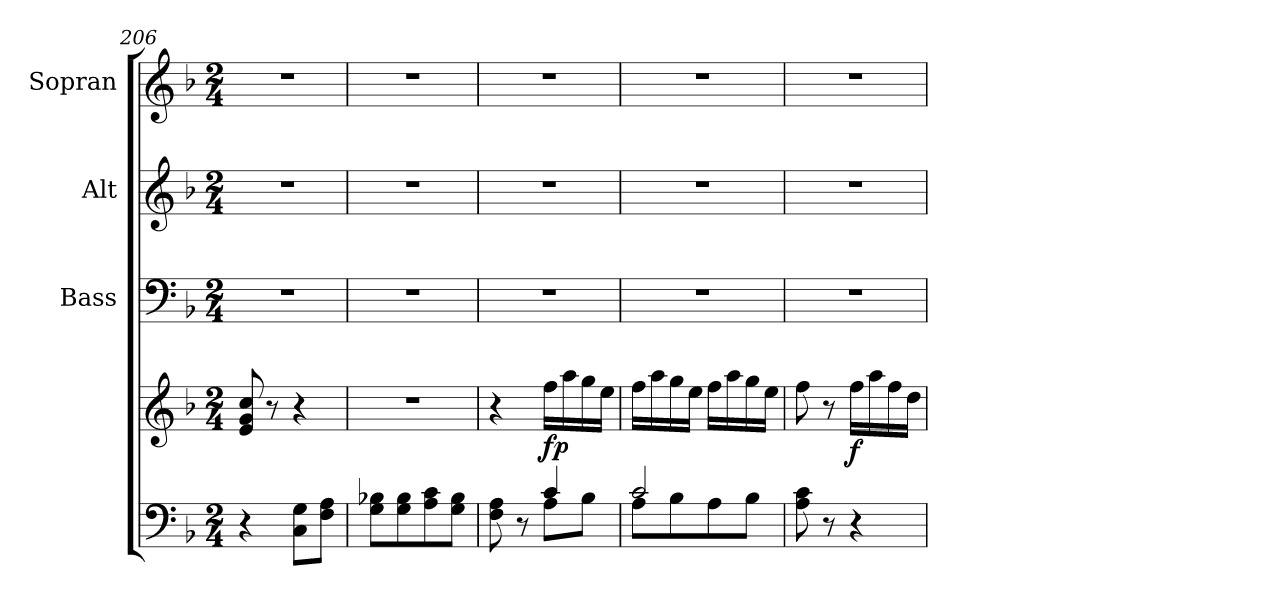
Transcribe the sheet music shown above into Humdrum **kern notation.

**kern	**kern	**dynam	**kern	**kern	**kern
*part4	*part4	*part4	*part3	*part2	*part1
*staff5	*staff4	*staff4/5	*staff3	*staff2	*staff1
*	*	*	*I"Bass	*I"Alt	*I"Sopran
*	*	*	*I'B.	*I'A.	*I'S.
*clefF4	*clefG2	*	*clefF4	*clefG2	*clefG2
*k[b-]	*k[b-]	*	*k[b-]	*k[b-]	*k[b-]
*F:	*F:	*	*F:	*F:	*F:
*M2/4	*M2/4	*	*M2/4	*M2/4	*M2/4
=206	=206	=206	=206	=206	=206
4r	8e/ 8g/ 8cc/	.	2r	2r	2r
.	8r	.	.	.	.
8C\ 8G\L	4r	.	.	.	.
8F\ 8A\J	.	.	.	.	.
=207	=207	=207	=207	=207	=207
8G\ 8B-X\L	2r	.	2r	2r	2r
8G\ 8B-\	.	.	.	.	.
8A\ 8c\	.	.	.	.	.
8G\ 8B-\J	.	.	.	.	.
=208	=208	=208	=208	=208	=208
*^	*	*	*	*	*
4ryy	8F\ 8A\	4r	.	2r	2r	2r
.	8rC	.	.	.	.	.
!	!	!	!LO:DY:b	!	!	!
4c/	8A\L	16ff\LL	fp	.	.	.
.	.	16aa\	.	.	.	.
.	8B-\J	16gg\	.	.	.	.
.	.	16ee\JJ	.	.	.	.
!!LO:LB:g=z
=209	=209	=209	=209	=209	=209	=209
2c/	8A\L	16ff\LL	.	2r	2r	2r
.	.	16aa\	.	.	.	.
.	8B-\	16gg\	.	.	.	.
.	.	16ee\JJ	.	.	.	.
.	8A\	16ff\LL	.	.	.	.
.	.	16aa\	.	.	.	.
.	8B-\J	16gg\	.	.	.	.
.	.	16ee\JJ	.	.	.	.
*v	*v	*	*	*	*	*
=210	=210	=210	=210	=210	=210
8A\ 8c\	8ff\	.	2r	2r	2r
8r	8r	.	.	.	.
!	!	!LO:DY:b	!	!	!
4r	16ff\LL	f	.	.	.
.	16aa\	.	.	.	.
.	16ff\	.	.	.	.
.	16dd\JJ	.	.	.	.
=	=	=	=	=	=
*-	*-	*-	*-	*-	*-
